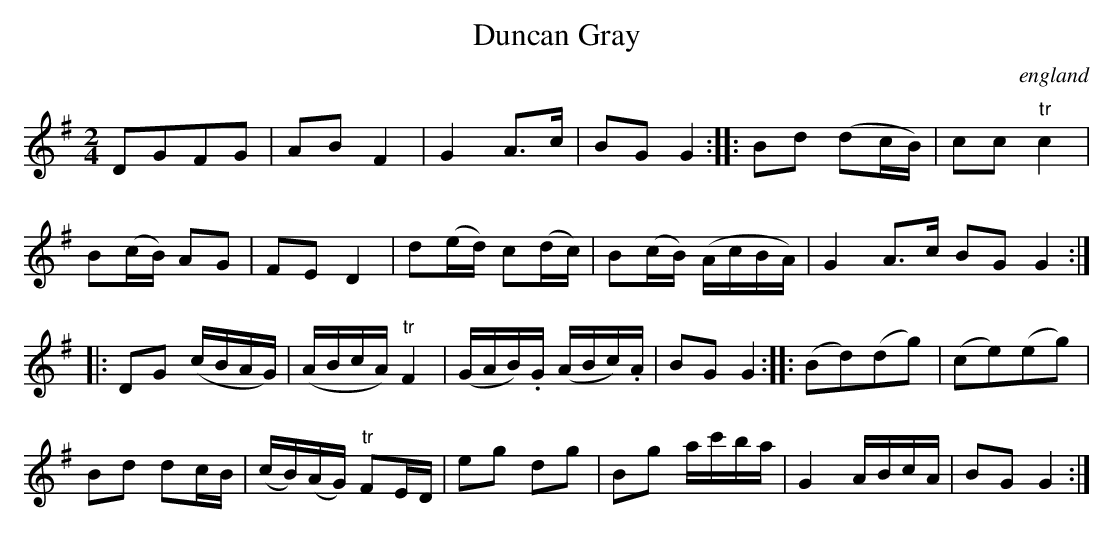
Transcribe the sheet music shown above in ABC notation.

X:1
T:Duncan Gray
O:england
M:2/4
L:1/8
K:G
DGFG| AB F2| G2A>c| BG G2:: \
Bd (dc/B/)| cc "tr"c2|
B(c/B/) AG| FE D2|\
d(e/d/) c(d/c/)| B(c/B/) (A/c/B/A/)| G2A>c BG G2::
L:1/16
D2G2 (cBAG)| (ABcA) "tr"F4| \
(GAB).G (ABc).A| B2G2 G4::\
(B2d2)(d2g2)| (c2e2)(e2g2)|
B2d2 d2cB| (cB)(AG) "tr"F2ED|\
e2g2 d2g2| B2g2 ac'ba| G4 ABcA| B2G2 G4:|
